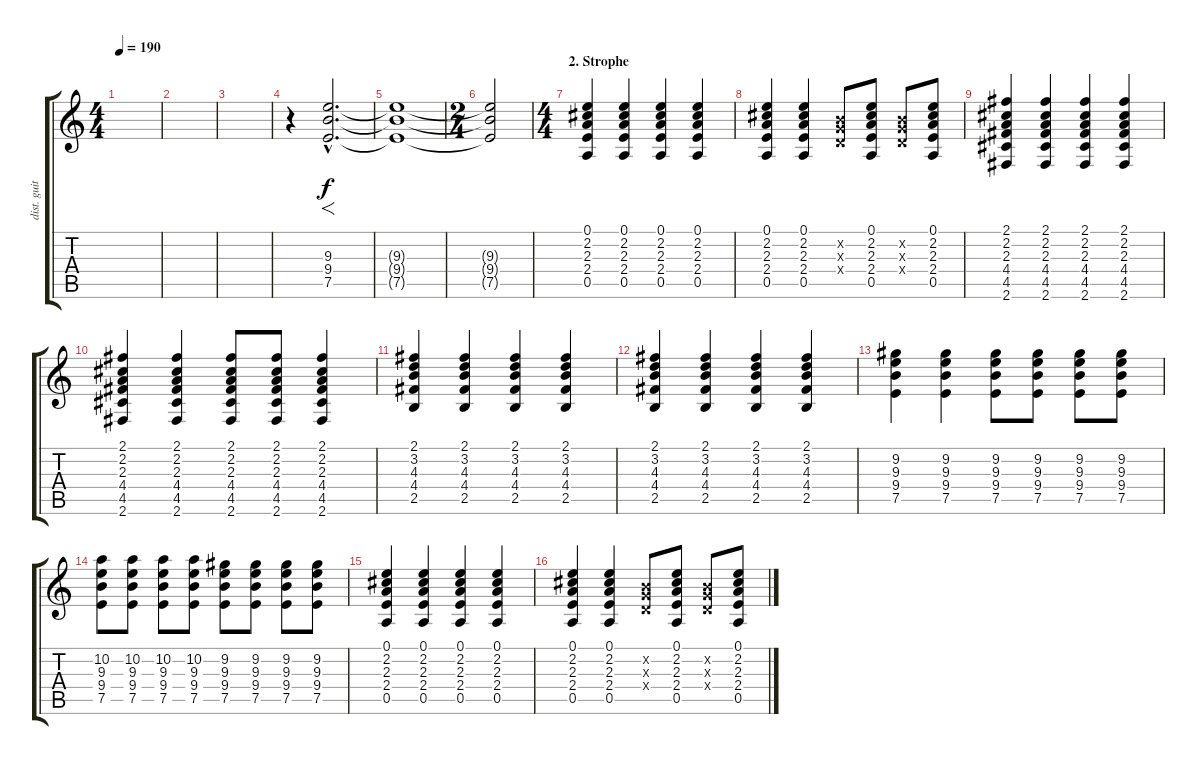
\track ("dist. guitar" "dist. guit") {instrument distortionguitar}
\staff {score tabs}
\tuning (E4 B3 G3 D3 A2 E2) {hide}
\ts (4 4)
\tempo 190
\clef g2
\ks c
|
|
|
r.4 (9.3{hac} 9.4{hac} 7.5{hac}).2{f d} |
(9.3{t} 9.4{t} 7.5{t}).1 |
\ts (2 4)
\section ("" "")
(9.3{t} 9.4{t} 7.5{t}).2 |
\ts (4 4)
\section ("" "2. Strophe")
(0.1 2.2 2.3 2.4 0.5).4 (0.1 2.2 2.3 2.4 0.5).4 (0.1 2.2 2.3 2.4 0.5).4 (0.1 2.2 2.3 2.4 0.5).4 |
(0.1 2.2 2.3 2.4 0.5).4 (0.1 2.2 2.3 2.4 0.5).4 (0.2{x} 0.3{x} 0.4{x}).8 (0.1 2.2 2.3 2.4 0.5).8 (0.2{x} 0.3{x} 0.4{x}).8 (0.1 2.2 2.3 2.4 0.5).8 |
(2.1 2.2 2.3 4.4 4.5 2.6).4 (2.1 2.2 2.3 4.4 4.5 2.6).4 (2.1 2.2 2.3 4.4 4.5 2.6).4 (2.1 2.2 2.3 4.4 4.5 2.6).4 |
(2.1 2.2 2.3 4.4 4.5 2.6).4 (2.1 2.2 2.3 4.4 4.5 2.6).4 (2.1 2.2 2.3 4.4 4.5 2.6).8 (2.1 2.2 2.3 4.4 4.5 2.6).8 (2.1 2.2 2.3 4.4 4.5 2.6).4 |
(2.1 3.2 4.3 4.4 2.5).4 (2.1 3.2 4.3 4.4 2.5).4 (2.1 3.2 4.3 4.4 2.5).4 (2.1 3.2 4.3 4.4 2.5).4 |
(2.1 3.2 4.3 4.4 2.5).4 (2.1 3.2 4.3 4.4 2.5).4 (2.1 3.2 4.3 4.4 2.5).4 (2.1 3.2 4.3 4.4 2.5).4 |
(9.2 9.3 9.4 7.5).4 (9.2 9.3 9.4 7.5).4 (9.2 9.3 9.4 7.5).8 (9.2 9.3 9.4 7.5).8 (9.2 9.3 9.4 7.5).8 (9.2 9.3 9.4 7.5).8 |
(10.2 9.3 9.4 7.5).8 (10.2 9.3 9.4 7.5).8 (10.2 9.3 9.4 7.5).8 (10.2 9.3 9.4 7.5).8 (9.2 9.3 9.4 7.5).8 (9.2 9.3 9.4 7.5).8 (9.2 9.3 9.4 7.5).8 (9.2 9.3 9.4 7.5).8 |
(0.1 2.2 2.3 2.4 0.5).4 (0.1 2.2 2.3 2.4 0.5).4 (0.1 2.2 2.3 2.4 0.5).4 (0.1 2.2 2.3 2.4 0.5).4 |
(0.1 2.2 2.3 2.4 0.5).4 (0.1 2.2 2.3 2.4 0.5).4 (0.2{x} 0.3{x} 0.4{x}).8 (0.1 2.2 2.3 2.4 0.5).8 (0.2{x} 0.3{x} 0.4{x}).8 (0.1 2.2 2.3 2.4 0.5).8
